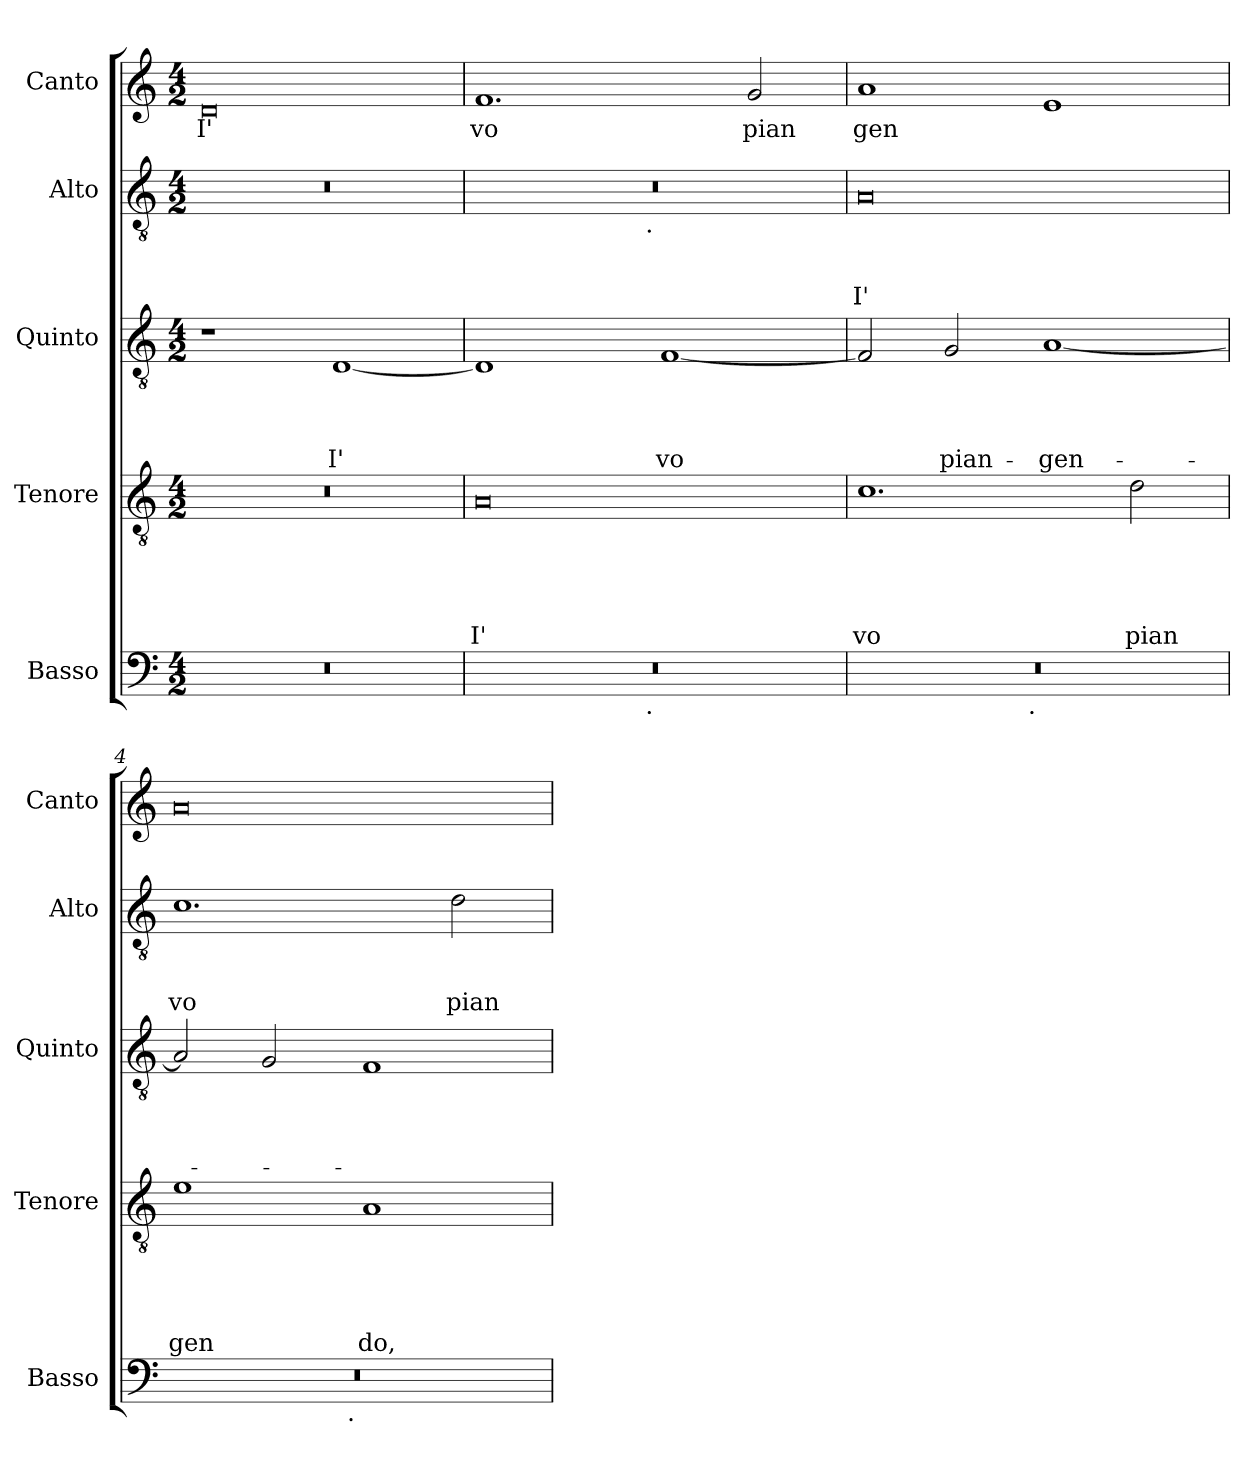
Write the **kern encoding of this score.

**kern	**kern	**text	**text	**text	**text	**text	**kern	**text	**text	**text	**text	**kern	**text	**text	**text	**kern	**text
*part5	*part4	*part4	*part4	*part4	*part4	*part4	*part3	*part3	*part3	*part3	*part3	*part2	*part2	*part2	*part2	*part1	*part1
*staff5	*staff4	*staff4	*staff4	*staff4	*staff4	*staff4	*staff3	*staff3	*staff3	*staff3	*staff3	*staff2	*staff2	*staff2	*staff2	*staff1	*staff1
*I"Basso	*I"Tenore	*	*	*	*	*	*I"Quinto	*	*	*	*	*I"Alto	*	*	*	*I"Canto	*
*I'Basso	*I'Tenore	*	*	*	*	*	*I'Quinto	*	*	*	*	*I'Alto	*	*	*	*I'Canto	*
*clefF4	*clefGv2	*	*	*	*	*	*clefGv2	*	*	*	*	*clefGv2	*	*	*	*clefG2	*
*k[]	*k[]	*	*	*	*	*	*k[]	*	*	*	*	*k[]	*	*	*	*k[]	*
*C:	*C:	*	*	*	*	*	*C:	*	*	*	*	*C:	*	*	*	*C:	*
*M4/2	*M4/2	*	*	*	*	*	*M4/2	*	*	*	*	*M4/2	*	*	*	*M4/2	*
=1	=1	=1	=1	=1	=1	=1	=1	=1	=1	=1	=1	=1	=1	=1	=1	=1	=1
!	!	!	!	!	!	!	!	!	!	!	!	!	!	!	!	!	!LO:LY:b
0r	0r	.	.	.	.	.	1r	.	.	.	.	0r	.	.	.	0d	I'
!	!	!	!	!	!	!	!	!	!	!	!LO:LY:b:rj	!	!	!	!	!	!
.	.	.	.	.	.	.	[<1D	.	.	.	I'	.	.	.	.	.	.
=2	=2	=2	=2	=2	=2	=2	=2	=2	=2	=2	=2	=2	=2	=2	=2	=2	=2
!	!	!	!	!	!	!LO:LY:b	!	!	!	!	!	!	!	!	!	!	!LO:LY:b
*^	*	*	*	*	*	*	*	*	*	*	*	*^	*	*	*	*	*
0r	2ryy	0A	.	.	.	.	I'	1D]	.	.	.	.	0r	2ryy	.	.	.	1.f	vo
.	4...ryy	.	.	.	.	.	.	.	.	.	.	.	.	4...ryy	.	.	.	.	.
!	!	!	!	!	!	!	!	!	!	!	!	!	!	!LO:TX:b:t=.	!	!	!	!	!
!	!LO:TX:b:t=.	!	!	!	!	!	!	!	!	!	!	!	!	!	!	!	!	!	!
.	1ryy	.	.	.	.	.	.	.	.	.	.	.	.	1ryy	.	.	.	.	.
!	!	!	!	!	!	!	!	!	!	!	!	!LO:LY:b	!	!	!	!	!	!	!
.	.	.	.	.	.	.	.	[<1F	.	.	.	vo	.	.	.	.	.	.	.
!	!	!	!	!	!	!	!	!	!	!	!	!	!	!	!	!	!	!	!LO:LY:b
.	.	.	.	.	.	.	.	.	.	.	.	.	.	.	.	.	.	2g/	pian
.	32ryy	.	.	.	.	.	.	.	.	.	.	.	.	32ryy	.	.	.	.	.
=3	=3	=3	=3	=3	=3	=3	=3	=3	=3	=3	=3	=3	=3	=3	=3	=3	=3	=3	=3
!	!	!	!	!	!	!	!LO:LY:b	!	!	!	!	!	!	!	!	!	!LO:LY:b	!	!LO:LY:b
*	*	*	*	*	*	*	*	*	*	*	*	*	*v	*v	*	*	*	*	*
0r	2ryy	1.c	.	.	.	.	vo	2F/]	.	.	.	.	0A	.	.	I'	1a	gen
!	!	!	!	!	!	!	!	!	!	!	!	!LO:LY:b	!	!	!	!	!	!
.	4...ryy	.	.	.	.	.	.	2G/	.	.	.	pian-	.	.	.	.	.	.
!	!LO:TX:b:t=.	!	!	!	!	!	!	!	!	!	!	!	!	!	!	!	!	!
.	1ryy	.	.	.	.	.	.	.	.	.	.	.	.	.	.	.	.	.
!	!	!	!	!	!	!	!	!	!	!	!	!LO:LY:b	!	!	!	!	!	!
.	.	.	.	.	.	.	.	[<1A	.	.	.	-gen-	.	.	.	.	1e	.
!	!	!	!	!	!	!	!LO:LY:b	!	!	!	!	!	!	!	!	!	!	!
.	.	2d\	.	.	.	.	pian	.	.	.	.	.	.	.	.	.	.	.
.	32ryy	.	.	.	.	.	.	.	.	.	.	.	.	.	.	.	.	.
=4	=4	=4	=4	=4	=4	=4	=4	=4	=4	=4	=4	=4	=4	=4	=4	=4	=4	=4
!	!	!	!	!	!	!	!LO:LY:b	!	!	!	!	!	!	!	!	!LO:LY:b	!	!
0r	2ryy	1e	.	.	.	.	gen	2A/]	.	.	.	.	1.c	.	.	vo	0a	.
.	4...ryy	.	.	.	.	.	.	2G/	.	.	.	.	.	.	.	.	.	.
!	!LO:TX:b:t=.	!	!	!	!	!	!	!	!	!	!	!	!	!	!	!	!	!
.	1ryy	.	.	.	.	.	.	.	.	.	.	.	.	.	.	.	.	.
!	!	!	!	!	!	!	!LO:LY:b	!	!	!	!	!	!	!	!	!	!	!
.	.	1A	.	.	.	.	do,	1F	.	.	.	.	.	.	.	.	.	.
!	!	!	!	!	!	!	!	!	!	!	!	!	!	!	!	!LO:LY:b	!	!
.	.	.	.	.	.	.	.	.	.	.	.	.	2d\	.	.	pian	.	.
.	32ryy	.	.	.	.	.	.	.	.	.	.	.	.	.	.	.	.	.
*v	*v	*	*	*	*	*	*	*	*	*	*	*	*	*	*	*	*	*
=	=	=	=	=	=	=	=	=	=	=	=	=	=	=	=	=	=
*-	*-	*-	*-	*-	*-	*-	*-	*-	*-	*-	*-	*-	*-	*-	*-	*-	*-
